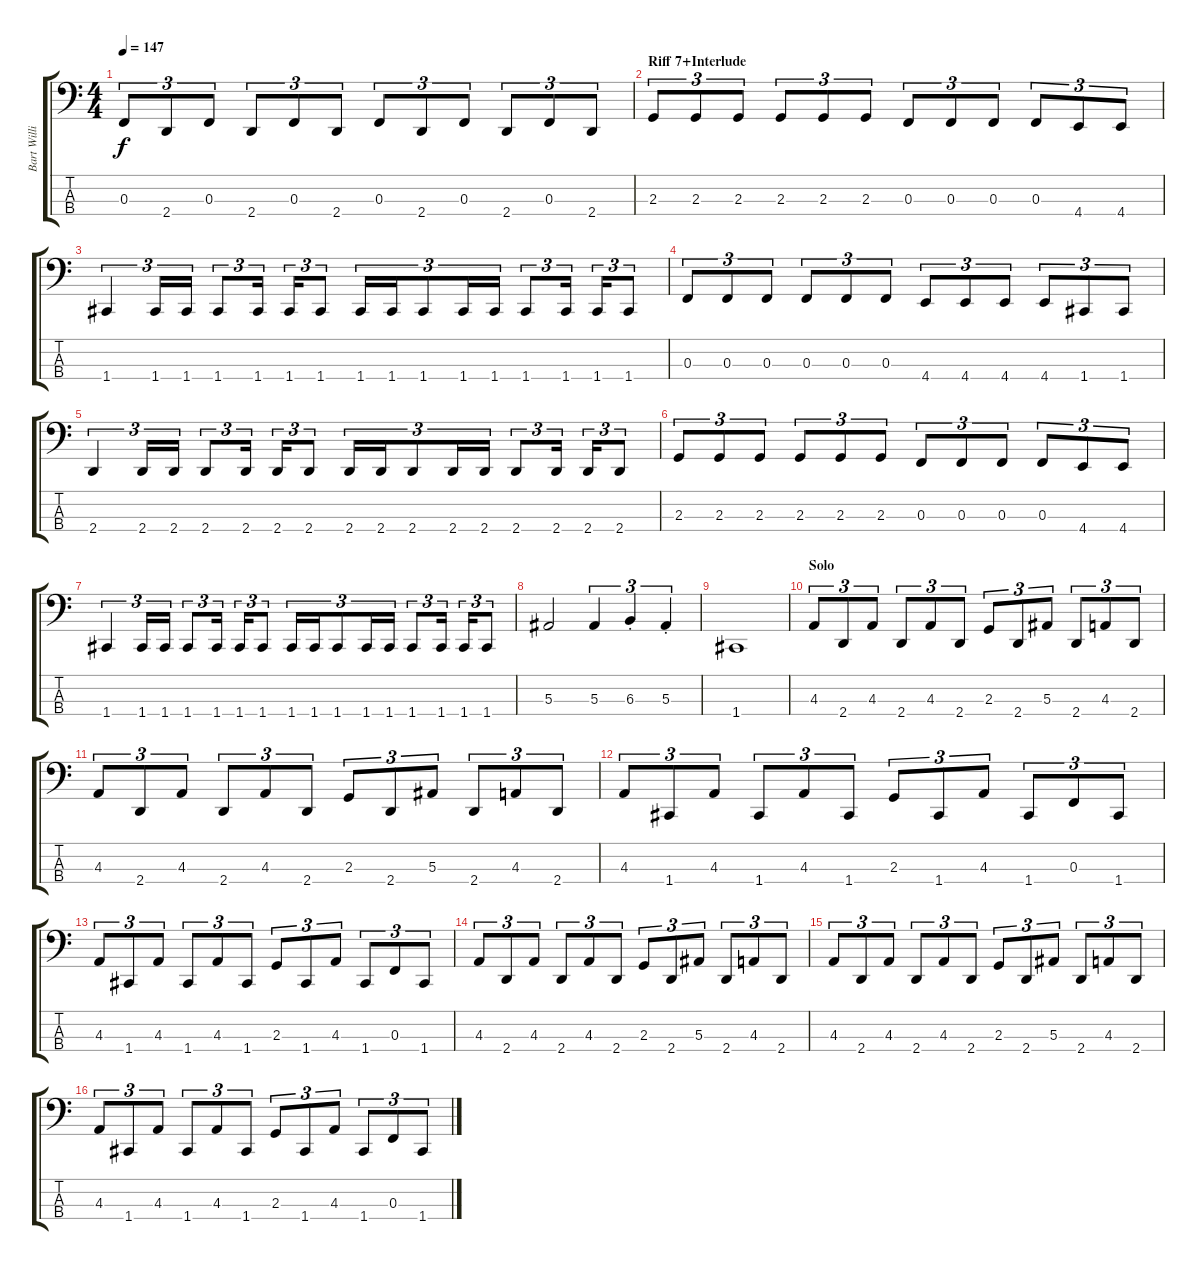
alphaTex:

\track ("Bart Williams (Bass)" "Bart Willi") {instrument electricbassfinger}
\staff {score tabs}
\tuning (Eb2 Bb1 F1 C1) {hide}
\ts (4 4)
\tempo 147
\clef f4
\ks c
0.3.8{tu (3 2) dy f} 2.4.8{tu (3 2)} 0.3.8{tu (3 2)} 2.4.8{tu (3 2)} 0.3.8{tu (3 2)} 2.4.8{tu (3 2)} 0.3.8{tu (3 2)} 2.4.8{tu (3 2)} 0.3.8{tu (3 2)} 2.4.8{tu (3 2)} 0.3.8{tu (3 2)} 2.4.8{tu (3 2)} |
\section ("" "Riff 7+Interlude")
2.3.8{tu (3 2)} 2.3.8{tu (3 2)} 2.3.8{tu (3 2)} 2.3.8{tu (3 2)} 2.3.8{tu (3 2)} 2.3.8{tu (3 2)} 0.3.8{tu (3 2)} 0.3.8{tu (3 2)} 0.3.8{tu (3 2)} 0.3.8{tu (3 2)} 4.4.8{tu (3 2)} 4.4.8{tu (3 2)} |
1.4.4{tu (3 2)} 1.4.16{tu (3 2)} 1.4.16{tu (3 2)} 1.4.8{tu (3 2)} 1.4.16{tu (3 2)} 1.4.16{tu (3 2)} 1.4.8{tu (3 2)} 1.4.16{tu (3 2)} 1.4.16{tu (3 2)} 1.4.8{tu (3 2)} 1.4.16{tu (3 2)} 1.4.16{tu (3 2)} 1.4.8{tu (3 2)} 1.4.16{tu (3 2)} 1.4.16{tu (3 2)} 1.4.8{tu (3 2)} |
0.3.8{tu (3 2)} 0.3.8{tu (3 2)} 0.3.8{tu (3 2)} 0.3.8{tu (3 2)} 0.3.8{tu (3 2)} 0.3.8{tu (3 2)} 4.4.8{tu (3 2)} 4.4.8{tu (3 2)} 4.4.8{tu (3 2)} 4.4.8{tu (3 2)} 1.4.8{tu (3 2)} 1.4.8{tu (3 2)} |
2.4.4{tu (3 2)} 2.4.16{tu (3 2)} 2.4.16{tu (3 2)} 2.4.8{tu (3 2)} 2.4.16{tu (3 2)} 2.4.16{tu (3 2)} 2.4.8{tu (3 2)} 2.4.16{tu (3 2)} 2.4.16{tu (3 2)} 2.4.8{tu (3 2)} 2.4.16{tu (3 2)} 2.4.16{tu (3 2)} 2.4.8{tu (3 2)} 2.4.16{tu (3 2)} 2.4.16{tu (3 2)} 2.4.8{tu (3 2)} |
2.3.8{tu (3 2)} 2.3.8{tu (3 2)} 2.3.8{tu (3 2)} 2.3.8{tu (3 2)} 2.3.8{tu (3 2)} 2.3.8{tu (3 2)} 0.3.8{tu (3 2)} 0.3.8{tu (3 2)} 0.3.8{tu (3 2)} 0.3.8{tu (3 2)} 4.4.8{tu (3 2)} 4.4.8{tu (3 2)} |
1.4.4{tu (3 2)} 1.4.16{tu (3 2)} 1.4.16{tu (3 2)} 1.4.8{tu (3 2)} 1.4.16{tu (3 2)} 1.4.16{tu (3 2)} 1.4.8{tu (3 2)} 1.4.16{tu (3 2)} 1.4.16{tu (3 2)} 1.4.8{tu (3 2)} 1.4.16{tu (3 2)} 1.4.16{tu (3 2)} 1.4.8{tu (3 2)} 1.4.16{tu (3 2)} 1.4.16{tu (3 2)} 1.4.8{tu (3 2)} |
5.3.2 5.3.4{tu (3 2)} 6.3{st}.4{tu (3 2)} 5.3{st}.4{tu (3 2)} |
1.4.1 |
\section ("" "Solo")
4.3.8{tu (3 2)} 2.4.8{tu (3 2)} 4.3.8{tu (3 2)} 2.4.8{tu (3 2)} 4.3.8{tu (3 2)} 2.4.8{tu (3 2)} 2.3.8{tu (3 2)} 2.4.8{tu (3 2)} 5.3.8{tu (3 2)} 2.4.8{tu (3 2)} 4.3.8{tu (3 2)} 2.4.8{tu (3 2)} |
4.3.8{tu (3 2)} 2.4.8{tu (3 2)} 4.3.8{tu (3 2)} 2.4.8{tu (3 2)} 4.3.8{tu (3 2)} 2.4.8{tu (3 2)} 2.3.8{tu (3 2)} 2.4.8{tu (3 2)} 5.3.8{tu (3 2)} 2.4.8{tu (3 2)} 4.3.8{tu (3 2)} 2.4.8{tu (3 2)} |
4.3.8{tu (3 2)} 1.4.8{tu (3 2)} 4.3.8{tu (3 2)} 1.4.8{tu (3 2)} 4.3.8{tu (3 2)} 1.4.8{tu (3 2)} 2.3.8{tu (3 2)} 1.4.8{tu (3 2)} 4.3.8{tu (3 2)} 1.4.8{tu (3 2)} 0.3.8{tu (3 2)} 1.4.8{tu (3 2)} |
4.3.8{tu (3 2)} 1.4.8{tu (3 2)} 4.3.8{tu (3 2)} 1.4.8{tu (3 2)} 4.3.8{tu (3 2)} 1.4.8{tu (3 2)} 2.3.8{tu (3 2)} 1.4.8{tu (3 2)} 4.3.8{tu (3 2)} 1.4.8{tu (3 2)} 0.3.8{tu (3 2)} 1.4.8{tu (3 2)} |
4.3.8{tu (3 2)} 2.4.8{tu (3 2)} 4.3.8{tu (3 2)} 2.4.8{tu (3 2)} 4.3.8{tu (3 2)} 2.4.8{tu (3 2)} 2.3.8{tu (3 2)} 2.4.8{tu (3 2)} 5.3.8{tu (3 2)} 2.4.8{tu (3 2)} 4.3.8{tu (3 2)} 2.4.8{tu (3 2)} |
4.3.8{tu (3 2)} 2.4.8{tu (3 2)} 4.3.8{tu (3 2)} 2.4.8{tu (3 2)} 4.3.8{tu (3 2)} 2.4.8{tu (3 2)} 2.3.8{tu (3 2)} 2.4.8{tu (3 2)} 5.3.8{tu (3 2)} 2.4.8{tu (3 2)} 4.3.8{tu (3 2)} 2.4.8{tu (3 2)} |
4.3.8{tu (3 2)} 1.4.8{tu (3 2)} 4.3.8{tu (3 2)} 1.4.8{tu (3 2)} 4.3.8{tu (3 2)} 1.4.8{tu (3 2)} 2.3.8{tu (3 2)} 1.4.8{tu (3 2)} 4.3.8{tu (3 2)} 1.4.8{tu (3 2)} 0.3.8{tu (3 2)} 1.4.8{tu (3 2)}
